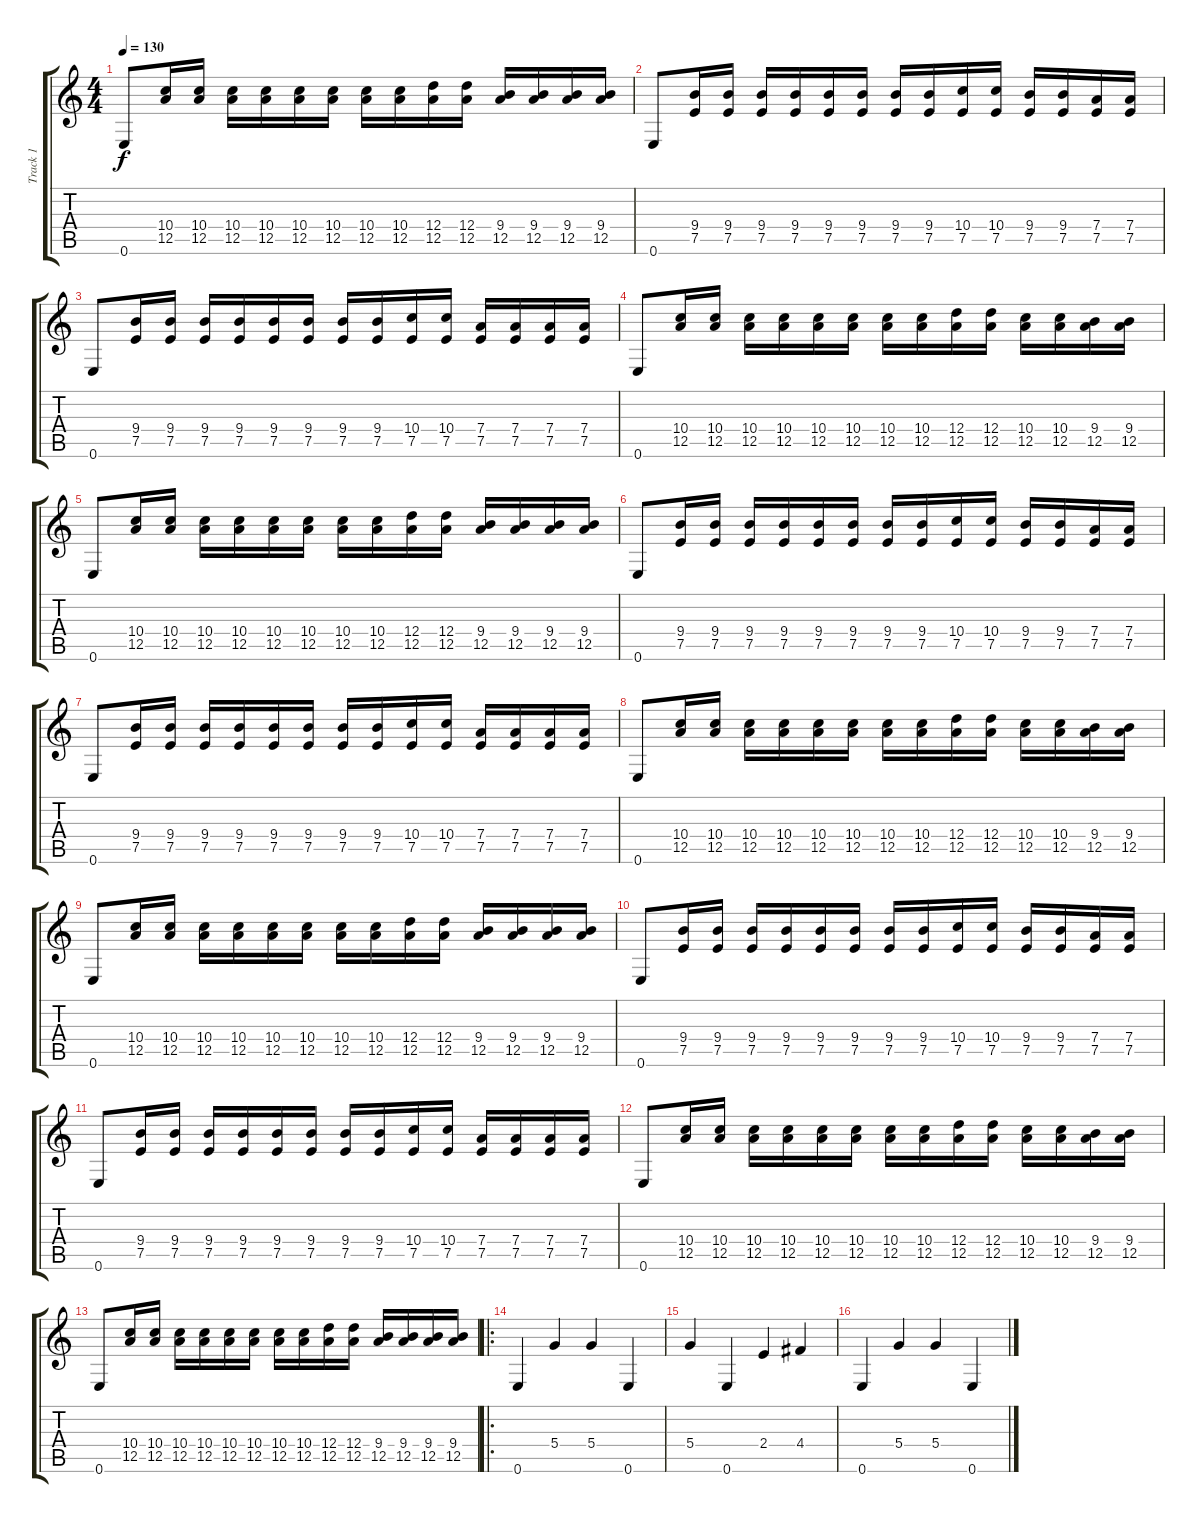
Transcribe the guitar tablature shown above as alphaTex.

\track ("Track 1" "Track 1") {instrument distortionguitar}
\staff {score tabs}
\tuning (E4 B3 G3 D3 A2 E2) {hide}
\ts (4 4)
\tempo 130
\clef g2
\ks c
0.6.8{dy f} (10.4 12.5).16 (10.4 12.5).16 (10.4 12.5).16 (10.4 12.5).16 (10.4 12.5).16 (10.4 12.5).16 (10.4 12.5).16 (10.4 12.5).16 (12.4 12.5).16 (12.4 12.5).16 (9.4 12.5).16 (9.4 12.5).16 (9.4 12.5).16 (9.4 12.5).16 |
0.6.8 (9.4 7.5).16 (9.4 7.5).16 (9.4 7.5).16 (9.4 7.5).16 (9.4 7.5).16 (9.4 7.5).16 (9.4 7.5).16 (9.4 7.5).16 (10.4 7.5).16 (10.4 7.5).16 (9.4 7.5).16 (9.4 7.5).16 (7.4 7.5).16 (7.4 7.5).16 |
0.6.8 (9.4 7.5).16 (9.4 7.5).16 (9.4 7.5).16 (9.4 7.5).16 (9.4 7.5).16 (9.4 7.5).16 (9.4 7.5).16 (9.4 7.5).16 (10.4 7.5).16 (10.4 7.5).16 (7.4 7.5).16 (7.4 7.5).16 (7.4 7.5).16 (7.4 7.5).16 |
0.6.8 (10.4 12.5).16 (10.4 12.5).16 (10.4 12.5).16 (10.4 12.5).16 (10.4 12.5).16 (10.4 12.5).16 (10.4 12.5).16 (10.4 12.5).16 (12.4 12.5).16 (12.4 12.5).16 (10.4 12.5).16 (10.4 12.5).16 (9.4 12.5).16 (9.4 12.5).16 |
0.6.8 (10.4 12.5).16 (10.4 12.5).16 (10.4 12.5).16 (10.4 12.5).16 (10.4 12.5).16 (10.4 12.5).16 (10.4 12.5).16 (10.4 12.5).16 (12.4 12.5).16 (12.4 12.5).16 (9.4 12.5).16 (9.4 12.5).16 (9.4 12.5).16 (9.4 12.5).16 |
0.6.8 (9.4 7.5).16 (9.4 7.5).16 (9.4 7.5).16 (9.4 7.5).16 (9.4 7.5).16 (9.4 7.5).16 (9.4 7.5).16 (9.4 7.5).16 (10.4 7.5).16 (10.4 7.5).16 (9.4 7.5).16 (9.4 7.5).16 (7.4 7.5).16 (7.4 7.5).16 |
0.6.8 (9.4 7.5).16 (9.4 7.5).16 (9.4 7.5).16 (9.4 7.5).16 (9.4 7.5).16 (9.4 7.5).16 (9.4 7.5).16 (9.4 7.5).16 (10.4 7.5).16 (10.4 7.5).16 (7.4 7.5).16 (7.4 7.5).16 (7.4 7.5).16 (7.4 7.5).16 |
0.6.8 (10.4 12.5).16 (10.4 12.5).16 (10.4 12.5).16 (10.4 12.5).16 (10.4 12.5).16 (10.4 12.5).16 (10.4 12.5).16 (10.4 12.5).16 (12.4 12.5).16 (12.4 12.5).16 (10.4 12.5).16 (10.4 12.5).16 (9.4 12.5).16 (9.4 12.5).16 |
0.6.8 (10.4 12.5).16 (10.4 12.5).16 (10.4 12.5).16 (10.4 12.5).16 (10.4 12.5).16 (10.4 12.5).16 (10.4 12.5).16 (10.4 12.5).16 (12.4 12.5).16 (12.4 12.5).16 (9.4 12.5).16 (9.4 12.5).16 (9.4 12.5).16 (9.4 12.5).16 |
0.6.8 (9.4 7.5).16 (9.4 7.5).16 (9.4 7.5).16 (9.4 7.5).16 (9.4 7.5).16 (9.4 7.5).16 (9.4 7.5).16 (9.4 7.5).16 (10.4 7.5).16 (10.4 7.5).16 (9.4 7.5).16 (9.4 7.5).16 (7.4 7.5).16 (7.4 7.5).16 |
0.6.8 (9.4 7.5).16 (9.4 7.5).16 (9.4 7.5).16 (9.4 7.5).16 (9.4 7.5).16 (9.4 7.5).16 (9.4 7.5).16 (9.4 7.5).16 (10.4 7.5).16 (10.4 7.5).16 (7.4 7.5).16 (7.4 7.5).16 (7.4 7.5).16 (7.4 7.5).16 |
0.6.8 (10.4 12.5).16 (10.4 12.5).16 (10.4 12.5).16 (10.4 12.5).16 (10.4 12.5).16 (10.4 12.5).16 (10.4 12.5).16 (10.4 12.5).16 (12.4 12.5).16 (12.4 12.5).16 (10.4 12.5).16 (10.4 12.5).16 (9.4 12.5).16 (9.4 12.5).16 |
0.6.8 (10.4 12.5).16 (10.4 12.5).16 (10.4 12.5).16 (10.4 12.5).16 (10.4 12.5).16 (10.4 12.5).16 (10.4 12.5).16 (10.4 12.5).16 (12.4 12.5).16 (12.4 12.5).16 (9.4 12.5).16 (9.4 12.5).16 (9.4 12.5).16 (9.4 12.5).16 |
\ro
0.6.4 5.4.4 5.4.4 0.6.4 |
5.4.4 0.6.4 2.4.4 4.4.4 |
0.6.4 5.4.4 5.4.4 0.6.4
